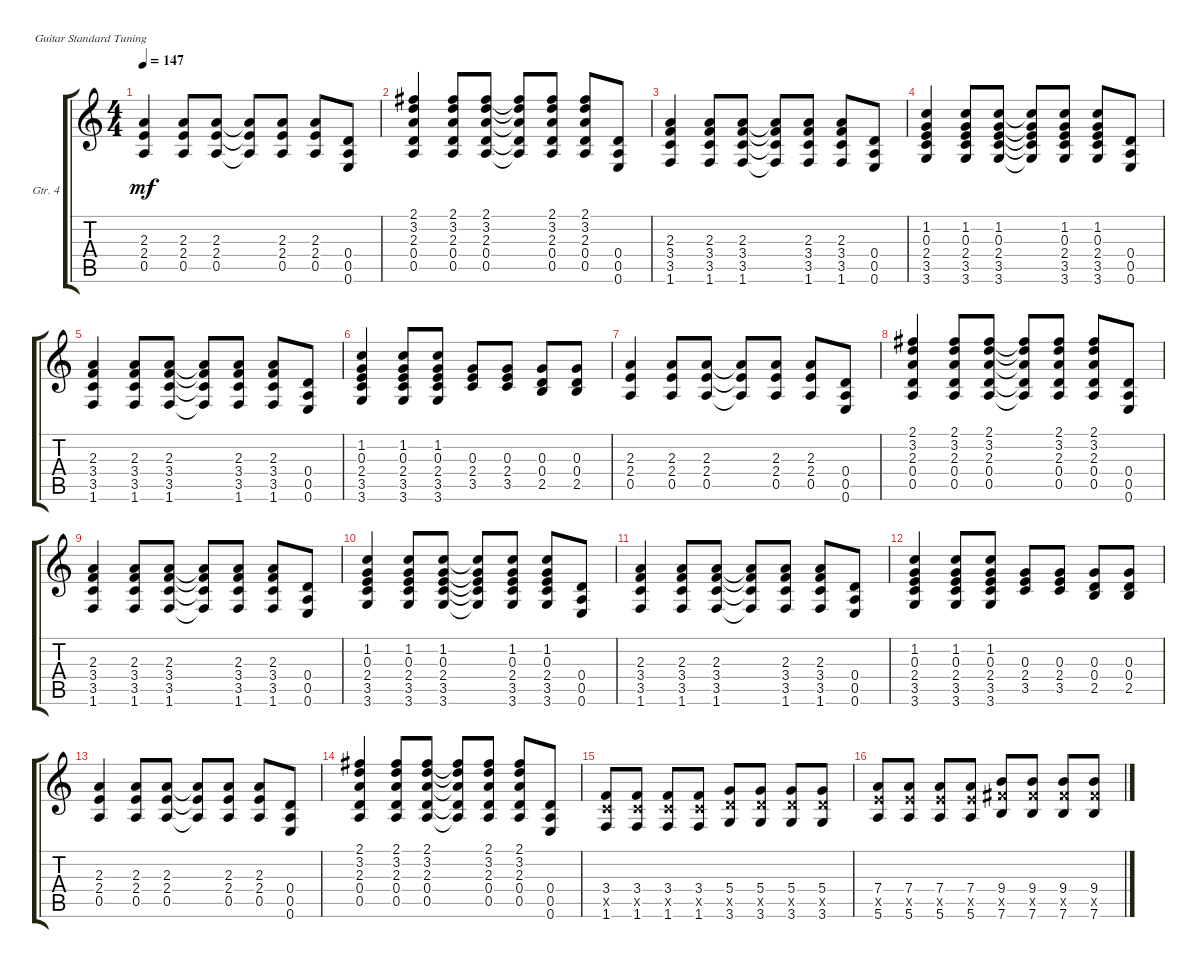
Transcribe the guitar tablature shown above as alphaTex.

\defaultSystemsLayout 4
\bracketExtendMode groupsimilarinstruments
\firstSystemTrackNameOrientation horizontal
\otherSystemsTrackNameOrientation horizontal
\track ("Guitar 4" "Gtr. 4") {instrument distortionguitar}
\staff {score tabs}
\tuning (E4 B3 G3 D3 A2 E2)
\ts (4 4)
\tempo 147
\clef g2
\ks c
(0.5 2.4 2.3).4{dy mf} (0.5 2.4 2.3).8 (0.5 2.4 2.3).8 (0.5{t} 2.4{t} 2.3{t}).8 (0.5 2.4 2.3).8 (0.5 2.4 2.3).8 (0.5 0.4 0.6).8 |
(2.1 3.2 2.3 0.4 0.5).4 (2.1 3.2 2.3 0.4 0.5).8 (2.1 3.2 2.3 0.4 0.5).8 (2.1{t} 3.2{t} 2.3{t} 0.4{t} 0.5{t}).8 (2.1 3.2 2.3 0.4 0.5).8 (2.1 3.2 2.3 0.4 0.5).8 (0.6 0.5 0.4).8 |
(1.6 3.5 3.4 2.3).4 (1.6 3.5 3.4 2.3).8 (1.6 3.5 3.4 2.3).8 (1.6{t} 3.5{t} 3.4{t} 2.3{t}).8 (1.6 3.5 3.4 2.3).8 (1.6 3.5 3.4 2.3).8 (0.4 0.5 0.6).8 |
(3.6 3.5 2.4 0.3 1.2).4 (3.6 3.5 2.4 0.3 1.2).8 (3.6 3.5 2.4 0.3 1.2).8 (3.6{t} 3.5{t} 2.4{t} 0.3{t} 1.2{t}).8 (3.6 3.5 2.4 0.3 1.2).8 (3.6 3.5 2.4 0.3 1.2).8 (0.4 0.5 0.6).8 |
(1.6 3.5 3.4 2.3).4 (1.6 3.5 3.4 2.3).8 (1.6 3.5 3.4 2.3).8 (1.6{t} 3.5{t} 3.4{t} 2.3{t}).8 (1.6 3.5 3.4 2.3).8 (1.6 3.5 3.4 2.3).8 (0.4 0.5 0.6).8 |
(3.6 3.5 2.4 0.3 1.2).4 (3.6 3.5 2.4 0.3 1.2).8 (3.6 3.5 2.4 0.3 1.2).8 (3.5 2.4 0.3).8 (3.5 2.4 0.3).8 (0.3 0.4 2.5).8 (0.3 0.4 2.5).8 |
(0.5 2.4 2.3).4 (0.5 2.4 2.3).8 (0.5 2.4 2.3).8 (0.5{t} 2.4{t} 2.3{t}).8 (0.5 2.4 2.3).8 (0.5 2.4 2.3).8 (0.5 0.4 0.6).8 |
(2.1 3.2 2.3 0.4 0.5).4 (2.1 3.2 2.3 0.4 0.5).8 (2.1 3.2 2.3 0.4 0.5).8 (2.1{t} 3.2{t} 2.3{t} 0.4{t} 0.5{t}).8 (2.1 3.2 2.3 0.4 0.5).8 (2.1 3.2 2.3 0.4 0.5).8 (0.6 0.5 0.4).8 |
(1.6 3.5 3.4 2.3).4 (1.6 3.5 3.4 2.3).8 (1.6 3.5 3.4 2.3).8 (1.6{t} 3.5{t} 3.4{t} 2.3{t}).8 (1.6 3.5 3.4 2.3).8 (1.6 3.5 3.4 2.3).8 (0.4 0.5 0.6).8 |
(3.6 3.5 2.4 0.3 1.2).4 (3.6 3.5 2.4 0.3 1.2).8 (3.6 3.5 2.4 0.3 1.2).8 (3.6{t} 3.5{t} 2.4{t} 0.3{t} 1.2{t}).8 (3.6 3.5 2.4 0.3 1.2).8 (3.6 3.5 2.4 0.3 1.2).8 (0.4 0.5 0.6).8 |
(1.6 3.5 3.4 2.3).4 (1.6 3.5 3.4 2.3).8 (1.6 3.5 3.4 2.3).8 (1.6{t} 3.5{t} 3.4{t} 2.3{t}).8 (1.6 3.5 3.4 2.3).8 (1.6 3.5 3.4 2.3).8 (0.4 0.5 0.6).8 |
(3.6 3.5 2.4 0.3 1.2).4 (3.6 3.5 2.4 0.3 1.2).8 (3.6 3.5 2.4 0.3 1.2).8 (3.5 2.4 0.3).8 (3.5 2.4 0.3).8 (0.3 0.4 2.5).8 (0.3 0.4 2.5).8 |
(0.5 2.4 2.3).4 (0.5 2.4 2.3).8 (0.5 2.4 2.3).8 (0.5{t} 2.4{t} 2.3{t}).8 (0.5 2.4 2.3).8 (0.5 2.4 2.3).8 (0.5 0.4 0.6).8 |
(2.1 3.2 2.3 0.4 0.5).4 (2.1 3.2 2.3 0.4 0.5).8 (2.1 3.2 2.3 0.4 0.5).8 (2.1{t} 3.2{t} 2.3{t} 0.4{t} 0.5{t}).8 (2.1 3.2 2.3 0.4 0.5).8 (2.1 3.2 2.3 0.4 0.5).8 (0.6 0.5 0.4).8 |
(3.4 3.5{x} 1.6).8 (3.4 3.5{x} 1.6).8 (3.4 3.5{x} 1.6).8 (3.4 3.5{x} 1.6).8 (5.4 5.5{x} 3.6).8 (5.4 5.5{x} 3.6).8 (5.4 5.5{x} 3.6).8 (5.4 5.5{x} 3.6).8 |
(7.4 7.5{x} 5.6).8 (7.4 7.5{x} 5.6).8 (7.4 7.5{x} 5.6).8 (7.4 7.5{x} 5.6).8 (9.4 9.5{x} 7.6).8 (9.4 9.5{x} 7.6).8 (9.4 9.5{x} 7.6).8 (9.4 9.5{x} 7.6).8
